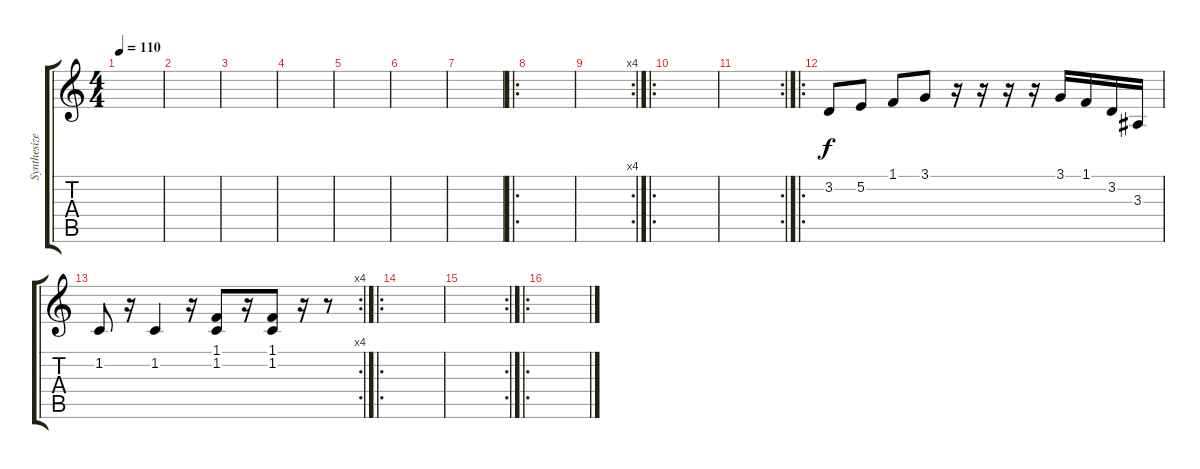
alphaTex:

\track ("Synthesizer" "Synthesize") {instrument lead6voice}
\staff {score tabs}
\tuning (E4 B3 G3 D3 A2 E2) {hide}
\ts (4 4)
\tempo 110
\clef g2
\ks c
|
|
|
|
|
|
|
\ro
|
\rc 4
|
\ro
|
\rc 2
|
\ro
3.2.8 5.2.8 1.1.8 3.1.8 r.16 r.16 r.16 r.16 3.1.16 1.1.16 3.2.16 3.3.16 |
\rc 4
1.2.8 r.16 1.2.4 r.16 (1.1 1.2).8 r.16 (1.1 1.2).8 r.16 r.8 |
\ro
|
\rc 2
|
\ro
